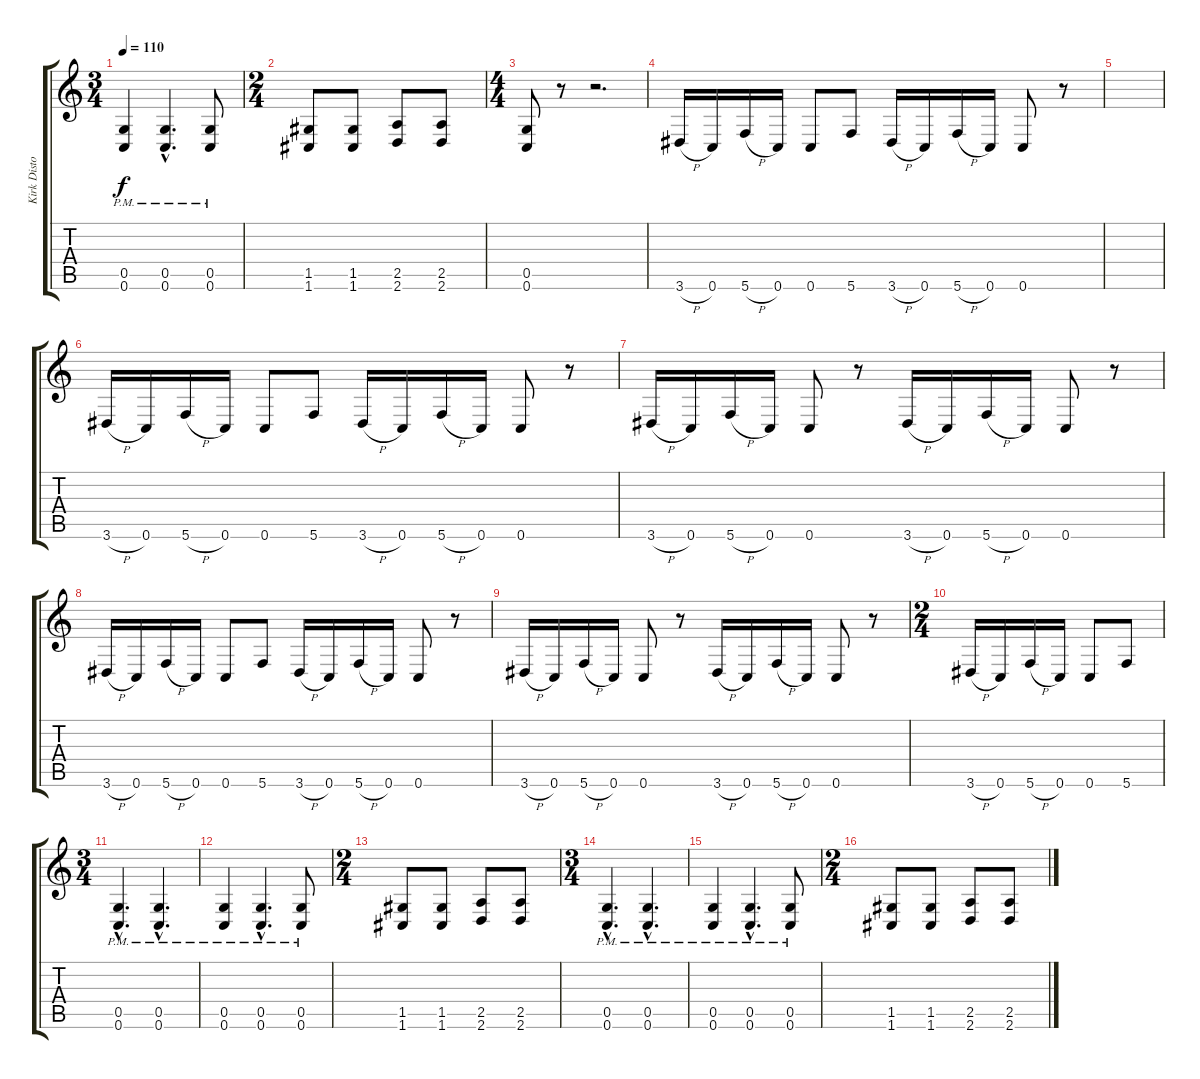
\track ("Kirk Distortion" "Kirk Disto") {instrument distortionguitar}
\staff {score tabs}
\tuning (D4 A3 F3 C3 G2 C2) {hide}
\ts (3 4)
\tempo 110
\clef g2
\ks c
(0.5{pm} 0.6{pm}).4{dy f} (0.5{hac pm} 0.6{hac pm}).4{d} (0.5{pm} 0.6{pm}).8 |
\ts (2 4)
(1.5 1.6).8 (1.5 1.6).8 (2.5 2.6).8 (2.5 2.6).8 |
\ts (4 4)
(0.5 0.6).8 r.8 r.2{d} |
3.6{h}.16 0.6.16 5.6{h}.16 0.6.16 0.6.8 5.6.8 3.6{h}.16 0.6.16 5.6{h}.16 0.6.16 0.6.8 r.8 |
|
3.6{h}.16 0.6.16 5.6{h}.16 0.6.16 0.6.8 5.6.8 3.6{h}.16 0.6.16 5.6{h}.16 0.6.16 0.6.8 r.8 |
3.6{h}.16 0.6.16 5.6{h}.16 0.6.16 0.6.8 r.8 3.6{h}.16 0.6.16 5.6{h}.16 0.6.16 0.6.8 r.8 |
3.6{h}.16 0.6.16 5.6{h}.16 0.6.16 0.6.8 5.6.8 3.6{h}.16 0.6.16 5.6{h}.16 0.6.16 0.6.8 r.8 |
3.6{h}.16 0.6.16 5.6{h}.16 0.6.16 0.6.8 r.8 3.6{h}.16 0.6.16 5.6{h}.16 0.6.16 0.6.8 r.8 |
\ts (2 4)
3.6{h}.16 0.6.16 5.6{h}.16 0.6.16 0.6.8 5.6.8 |
\ts (3 4)
(0.5{hac pm} 0.6{hac pm}).4{d} (0.5{hac pm} 0.6{hac pm}).4{d} |
(0.5{pm} 0.6{pm}).4 (0.5{hac pm} 0.6{hac pm}).4{d} (0.5{pm} 0.6{pm}).8 |
\ts (2 4)
(1.5 1.6).8 (1.5 1.6).8 (2.5 2.6).8 (2.5 2.6).8 |
\ts (3 4)
(0.5{hac pm} 0.6{hac pm}).4{d} (0.5{hac pm} 0.6{hac pm}).4{d} |
(0.5{pm} 0.6{pm}).4 (0.5{hac pm} 0.6{hac pm}).4{d} (0.5{pm} 0.6{pm}).8 |
\ts (2 4)
(1.5 1.6).8 (1.5 1.6).8 (2.5 2.6).8 (2.5 2.6).8
